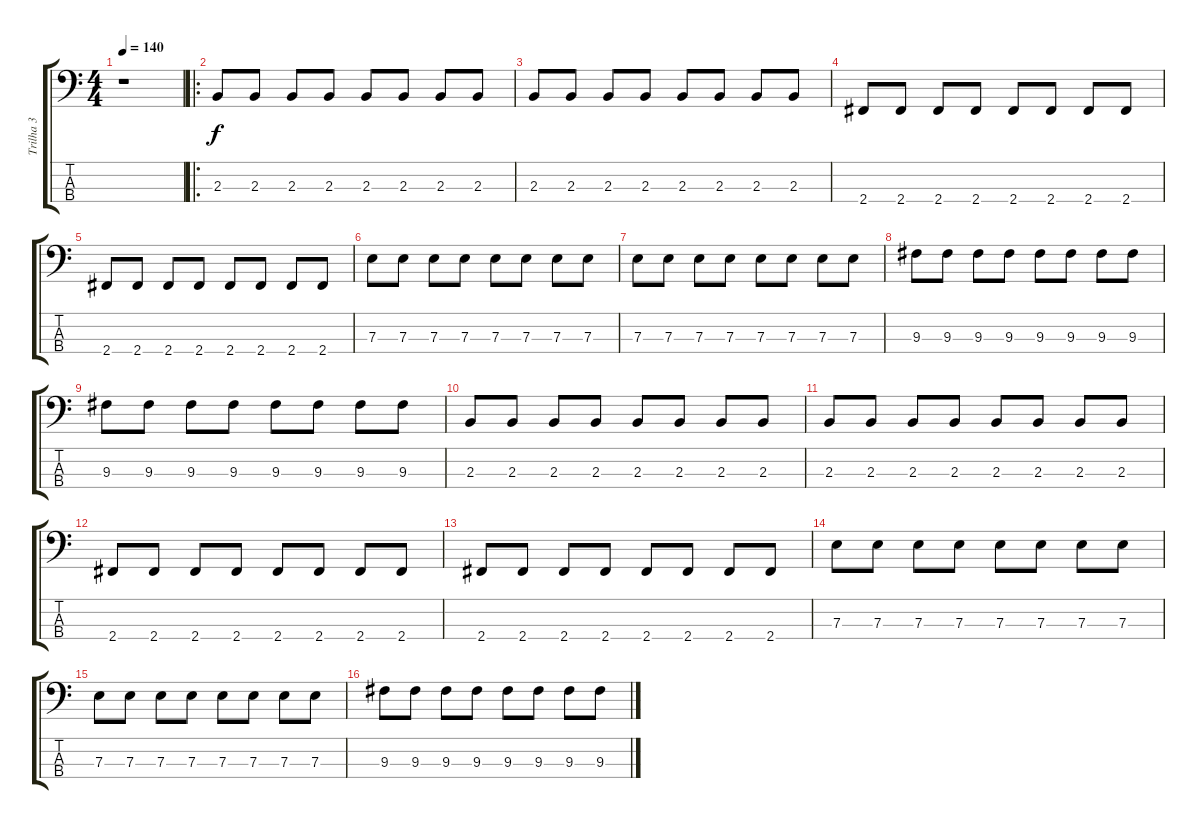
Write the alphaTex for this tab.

\track ("Trilha 3" "Trilha 3") {instrument electricbassfinger}
\staff {score tabs}
\tuning (G2 D2 A1 E1) {hide}
\ts (4 4)
\tempo 140
\clef f4
\ks c
r.1{dy f instrument electricbassfinger} |
\ro
2.3.8 2.3.8 2.3.8 2.3.8 2.3.8 2.3.8 2.3.8 2.3.8 |
2.3.8 2.3.8 2.3.8 2.3.8 2.3.8 2.3.8 2.3.8 2.3.8 |
2.4.8 2.4.8 2.4.8 2.4.8 2.4.8 2.4.8 2.4.8 2.4.8 |
2.4.8 2.4.8 2.4.8 2.4.8 2.4.8 2.4.8 2.4.8 2.4.8 |
7.3.8 7.3.8 7.3.8 7.3.8 7.3.8 7.3.8 7.3.8 7.3.8 |
7.3.8 7.3.8 7.3.8 7.3.8 7.3.8 7.3.8 7.3.8 7.3.8 |
9.3.8 9.3.8 9.3.8 9.3.8 9.3.8 9.3.8 9.3.8 9.3.8 |
9.3.8 9.3.8 9.3.8 9.3.8 9.3.8 9.3.8 9.3.8 9.3.8 |
2.3.8 2.3.8 2.3.8 2.3.8 2.3.8 2.3.8 2.3.8 2.3.8 |
2.3.8 2.3.8 2.3.8 2.3.8 2.3.8 2.3.8 2.3.8 2.3.8 |
2.4.8 2.4.8 2.4.8 2.4.8 2.4.8 2.4.8 2.4.8 2.4.8 |
2.4.8 2.4.8 2.4.8 2.4.8 2.4.8 2.4.8 2.4.8 2.4.8 |
7.3.8 7.3.8 7.3.8 7.3.8 7.3.8 7.3.8 7.3.8 7.3.8 |
7.3.8 7.3.8 7.3.8 7.3.8 7.3.8 7.3.8 7.3.8 7.3.8 |
9.3.8 9.3.8 9.3.8 9.3.8 9.3.8 9.3.8 9.3.8 9.3.8
